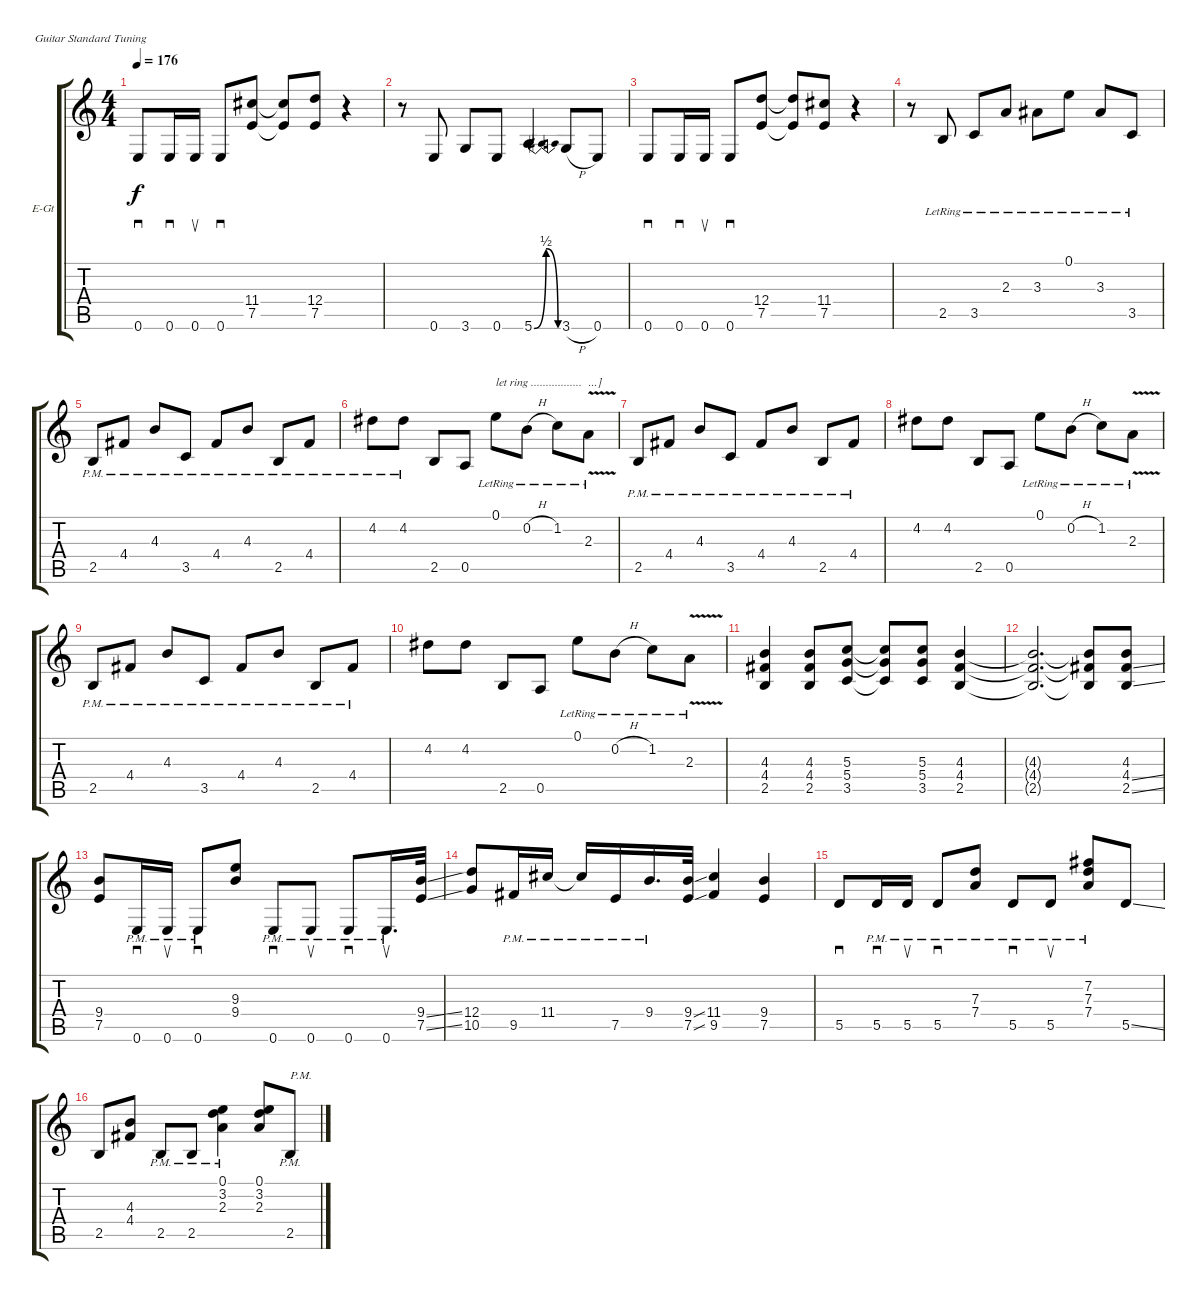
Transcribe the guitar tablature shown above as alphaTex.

\bracketExtendMode groupsimilarinstruments
\firstSystemTrackNameOrientation horizontal
\otherSystemsTrackNameOrientation horizontal
\track ("Rytmic Guitar" "E-Gt") {instrument distortionguitar}
\staff {score tabs}
\tuning (E4 B3 G3 D3 A2 E2)
\ts (4 4)
\tempo 176
\clef g2
\ks c
0.6.8{sd dy f} 0.6.16{sd} 0.6.16{su} 0.6.8{sd} (11.4 7.5).8 (11.4{t} 7.5{t}).8 (12.4 7.5).8 r.4 |
r.8 0.6.8 3.6.8 0.6.8 5.6{be (bendrelease 0 0 30 2 30 2 60 0)}.4 3.6{h}.8 0.6.8 |
0.6.8{sd} 0.6.16{sd} 0.6.16{su} 0.6.8{sd} (12.4 7.5).8 (12.4{t} 7.5{t}).8 (11.4 7.5).8 r.4 |
r.8 2.5{lr}.8 3.5{lr}.8 2.3{lr}.8 3.3{lr}.8 0.1{lr}.8 3.3{lr}.8 3.5{lr}.8 |
2.5{pm}.8 4.4{pm}.8 4.3{pm}.8 3.5{pm}.8 4.4{pm}.8 4.3{pm}.8 2.5{pm}.8 4.4{pm}.8 |
4.2{pm}.8 4.2{pm}.8 2.5.8 0.5.8 0.1{lr}.8{txt "let ring ................."} 0.2{h lr}.8 1.2{lr}.8 2.3{v lr}.8{txt "...]"} |
2.5{pm}.8 4.4{pm}.8 4.3{pm}.8 3.5{pm}.8 4.4{pm}.8 4.3{pm}.8 2.5{pm}.8 4.4{pm}.8 |
4.2.8 4.2.8 2.5.8 0.5.8 0.1{lr}.8 0.2{h lr}.8 1.2{lr}.8 2.3{v lr}.8 |
2.5{pm}.8 4.4{pm}.8 4.3{pm}.8 3.5{pm}.8 4.4{pm}.8 4.3{pm}.8 2.5{pm}.8 4.4{pm}.8 |
4.2.8 4.2.8 2.5.8 0.5.8 0.1{lr}.8 0.2{h lr}.8 1.2{lr}.8 2.3{v lr}.8 |
(4.3 4.4 2.5).4 (4.3 4.4 2.5).8 (5.3 5.4 3.5).8 (5.3{t} 5.4{t} 3.5{t}).8 (5.3 5.4 3.5).8 (4.3 4.4 2.5).4 |
(4.3{t} 4.4{t} 2.5{t}).2{d} (4.3{t} 4.4{t} 2.5{t}).8 (4.3 4.4{ss} 2.5{ss}).8 |
(9.4 7.5).8 0.6{pm}.16{sd} 0.6{pm}.16{su} 0.6{pm}.8{sd} (9.3 9.4).8 0.6{pm}.8{sd} 0.6{pm}.8{su} 0.6{pm}.8{sd} 0.6{pm}.16{d su} (9.4{ss} 7.5{ss}).32 |
(12.4 10.5).8 9.5{pm}.16 11.4{pm}.16 11.4{pm t}.16 7.5{pm}.16 9.4{pm}.16{d} (9.4{ss} 7.5{ss}).32 (11.4 9.5).4 (9.4 7.5).4 |
5.5.8{sd} 5.5{pm}.16{sd} 5.5{pm}.16{su} 5.5{pm}.8{sd} (7.3{pm} 7.4{pm}).8 5.5{pm}.8{sd} 5.5{pm}.8{su} (7.2{pm} 7.3{pm} 7.4{pm}).8 5.5{ss}.8 |
2.5.8 (4.3 4.4).8 2.5{pm}.8 2.5{pm}.8 (0.1{pm} 3.2{pm} 2.3{pm}).4 (0.1 3.2 2.3).8 2.5{pm}.8{txt "P.M."}
